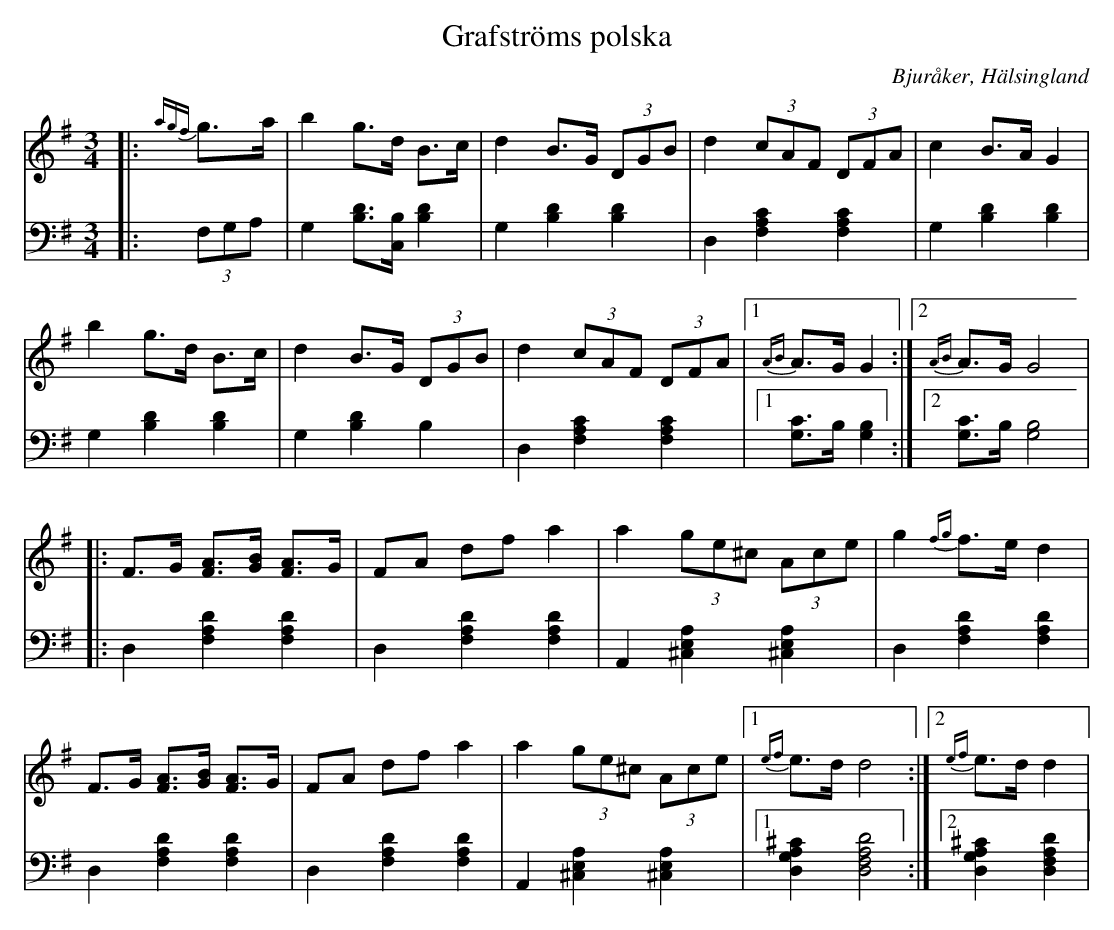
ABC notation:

X:1
T: Grafströms polska
O: Bjuråker, Hälsingland
M: 3/4
L: 1/8
K: G
V:1
V:2
V: 1
|:{agf}g>a|b2 g>d B>c|d2 B>G (3DGB|d2 (3cAF (3DFA|c2 B>A G2|
b2 g>d B>c|d2 B>G (3DGB|d2 (3cAF (3DFA|1 {AB}A>G G2:|2 {AB}A>G G4|
|:F>G [FA]>[GB] [FA]>G |FA df a2 |a2 (3ge^c (3Ace |g2 {fg}f>e d2 |
F>G [FA]>[GB] [FA]>G |FA df a2 |a2 (3ge^c (3Ace |1 {ef}e>d d4:|2 {ef}e>d d2|
V:2 clef=bass
|:(3F,G,A, | G,2 [B,D]>[B,C,] [B,2D2]| G,2 [B,2D2] [B,2D2]|D,2 [F,2A,2C2] [F,2A,2C2]| G,2 [B,2D2] [B,2D2]|
G,2 [B,2D2] [B,2D2]|G,2 [B,2D2] B,2|D,2 [F,2A,2C2] [F,2A,2C2]|1 [G,C]>B, [G,2B,2]:|2 [G,C]>B, [G,4B,4]|
|:D,2 [F,2A,2D2] [F,2A,2D2]|D,2 [F,2A,2D2] [F,2A,2D2]| A,,2 [^C,2E,2A,2] [^C,2E,2A,2]|D,2 [F,2A,2D2] [F,2A,2D2] |
D,2 [F,2A,2D2] [F,2A,2D2] | D,2 [F,2A,2D2] [F,2A,2D2] | A,,2 [^C,2E,2A,2] [^C,2E,2A,2]|1 [D,2G,2A,2^C2] [D,4F,4A,4D4]:|2 [D,2G,2A,2^C2] [D,2F,2A,2D2]|
